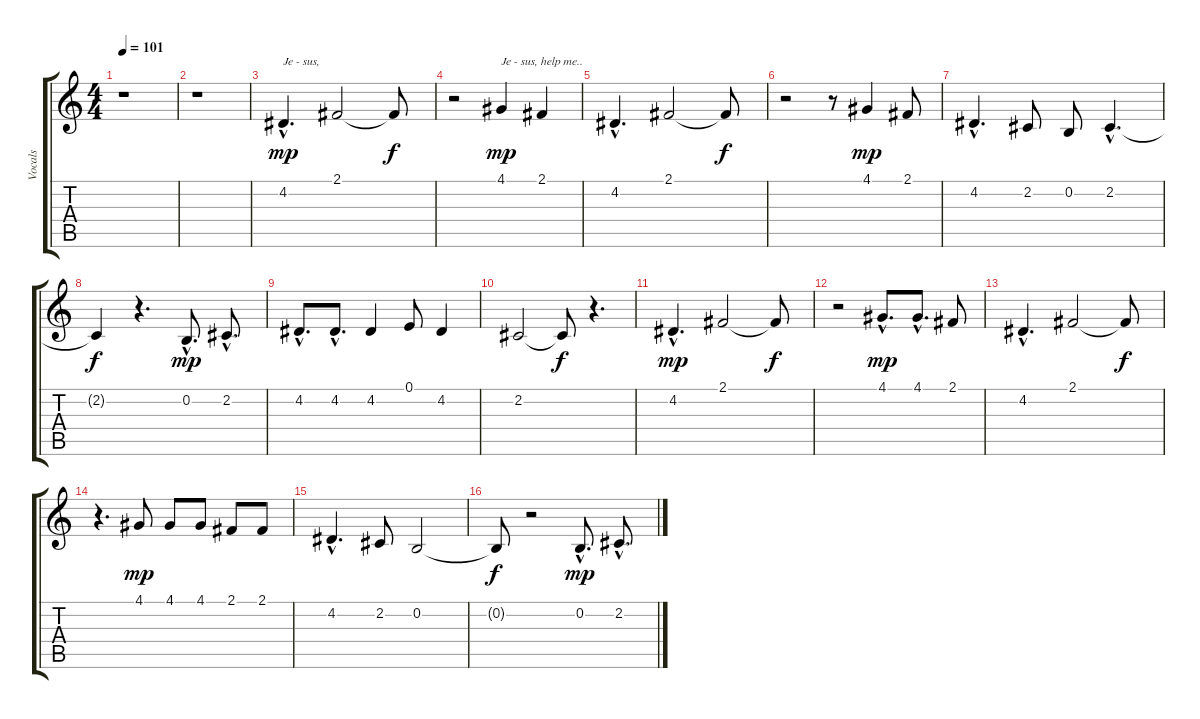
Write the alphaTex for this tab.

\track ("Vocals" "Vocals") {instrument pad7halo}
\staff {score tabs}
\tuning (E4 B3 G3 D3 A2 E2) {hide}
\ts (4 4)
\tempo 101
\clef g2
\ks c
r.1{dy mp instrument pad7halo} |
r.1 |
4.2{hac}.4{d txt "Je - sus,"} 2.1.2 2.1{t}.8{dy f} |
r.2 4.1.4{txt "Je - sus, help me.." dy mp} 2.1.4 |
4.2{hac}.4{d} 2.1.2 2.1{t}.8{dy f} |
r.2 r.8 4.1.4{dy mp} 2.1.8 |
4.2{hac}.4{d} 2.2.8 0.2.8 2.2{hac}.4{d} |
2.2{t}.4{dy f} r.4{d} 0.2{hac}.8{d dy mp} 2.2{hac}.8{d} |
4.2{hac}.8{d} 4.2{hac}.8{d} 4.2.4 0.1.8 4.2.4 |
2.2.2 2.2{t}.8{dy f} r.4{d} |
4.2{hac}.4{d dy mp} 2.1.2 2.1{t}.8{dy f} |
r.2 4.1{hac}.8{d dy mp} 4.1{hac}.8{d} 2.1.8 |
4.2{hac}.4{d} 2.1.2 2.1{t}.8{dy f} |
r.4{d} 4.1.8{dy mp} 4.1.8 4.1.8 2.1.8 2.1.8 |
4.2{hac}.4{d} 2.2.8 0.2.2 |
0.2{t}.8{dy f} r.2 0.2{hac}.8{d dy mp} 2.2{hac}.8{d}
